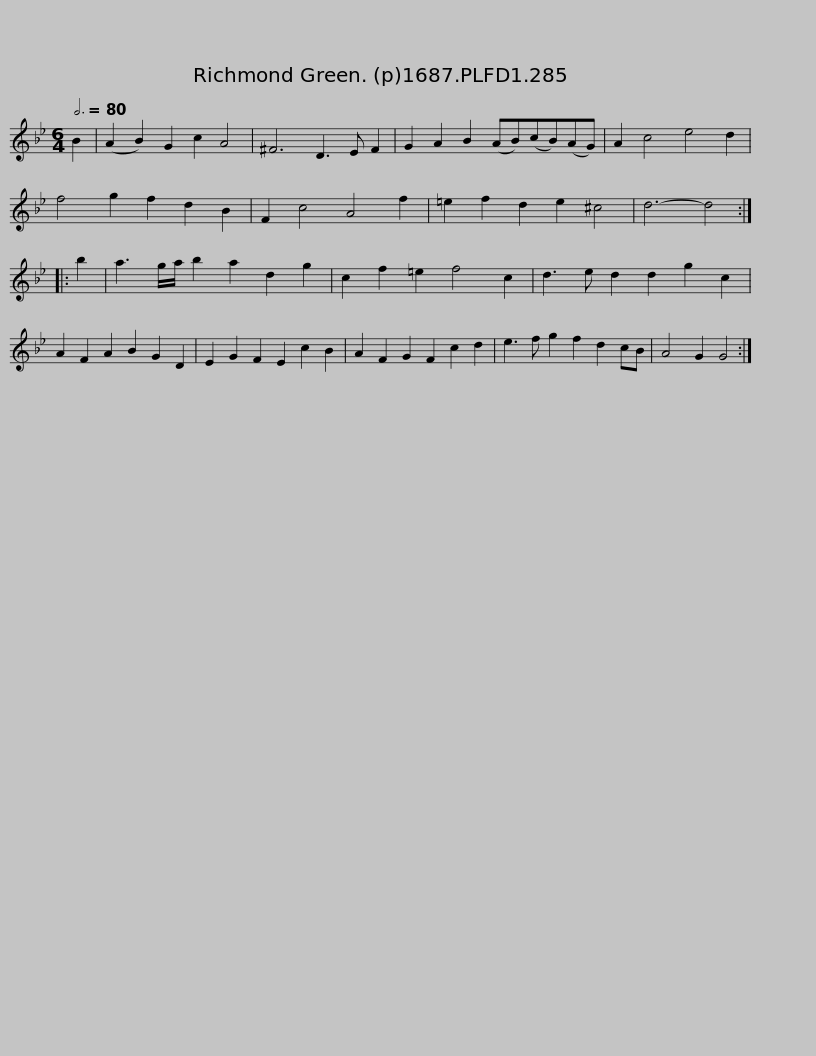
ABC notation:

X:1
L:1/8
Q:3/4=80
M:6/4
I:linebreak $
K:Gmin
V:1 treble
V:1
 B2 | (A2 B2) G2 c2 A4 | ^F6 D3 E F2 | G2 A2 B2 (AB)(cB)(AG) | A2 c4 e4 d2 | %5
 f4 g2 f2 d2 B2 | F2 c4 A4 f2 |$ =e2 f2 d2 e2 ^c4 | d6- d4 :: b2 | %10
 a3 g/a/ b2 a2 d2 g2 | c2 f2 =e2 f4 c2 | d3 e d2 d2 g2 c2 | A2 F2 A2 B2 G2 D2 |$ E2 G2 F2 E2 c2 B2 | %15
 A2 F2 G2 F2 c2 d2 | e3 f g2 f2 d2 cB | A4 G2 G4 :| %18
